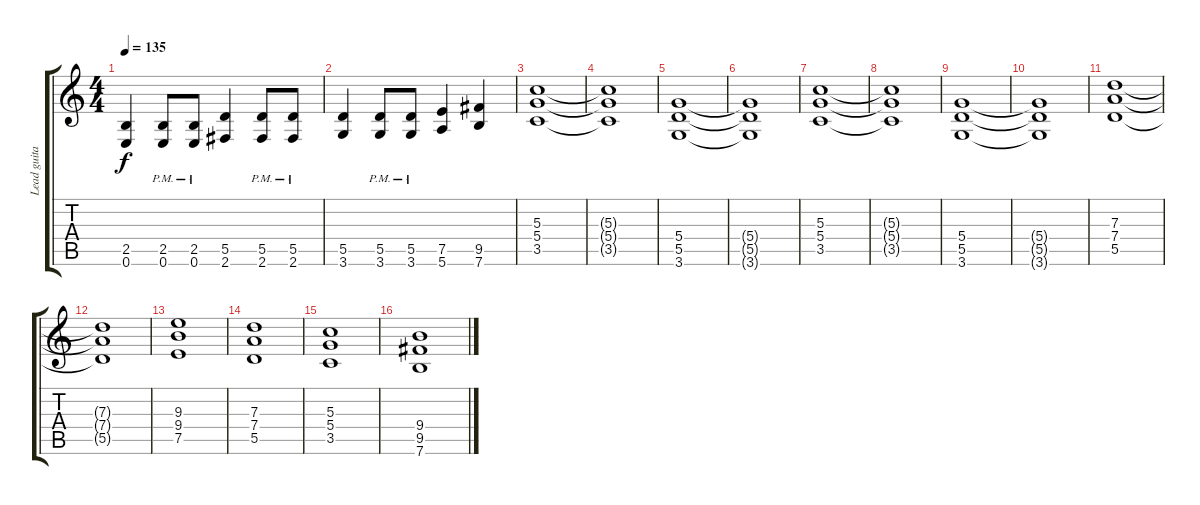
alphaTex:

\track ("Lead guitar" "Lead guita") {instrument distortionguitar}
\staff {score tabs}
\tuning (E4 B3 G3 D3 A2 E2) {hide}
\ts (4 4)
\tempo 135
\clef g2
\ks c
(2.5 0.6).4{dy f} (2.5{pm} 0.6{pm}).8 (2.5{pm} 0.6{pm}).8 (5.5 2.6).4 (5.5{pm} 2.6{pm}).8 (5.5{pm} 2.6{pm}).8 |
(5.5 3.6).4 (5.5{pm} 3.6{pm}).8 (5.5{pm} 3.6{pm}).8 (7.5 5.6).4 (9.5 7.6).4 |
(5.3 5.4 3.5).1 |
(5.3{t} 5.4{t} 3.5{t}).1 |
(5.4 5.5 3.6).1 |
(5.4{t} 5.5{t} 3.6{t}).1 |
(5.3 5.4 3.5).1 |
(5.3{t} 5.4{t} 3.5{t}).1 |
(5.4 5.5 3.6).1 |
(5.4{t} 5.5{t} 3.6{t}).1 |
(7.3 7.4 5.5).1 |
(7.3{t} 7.4{t} 5.5{t}).1 |
(9.3 9.4 7.5).1 |
(7.3 7.4 5.5).1 |
(5.3 5.4 3.5).1 |
(9.4 9.5 7.6).1
